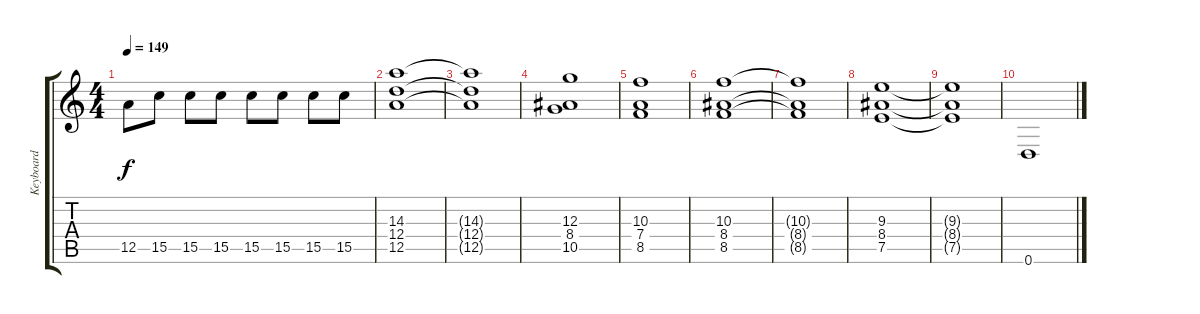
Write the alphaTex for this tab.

\track ("Keyboard" "Keyboard") {instrument synthstrings1}
\staff {score tabs}
\tuning (E5 B4 G4 D4 A3 D3) {hide}
\ts (4 4)
\tempo 149
\clef g2
\ks c
12.5{t}.8{dy f} 15.5.8 15.5.8 15.5.8 15.5.8 15.5.8 15.5.8 15.5.8 |
(14.3 12.4 12.5).1 |
(14.3{t} 12.4{t} 12.5{t}).1 |
(12.3 8.4 10.5).1 |
(10.3 7.4 8.5).1 |
(10.3 8.4 8.5).1 |
(10.3{t} 8.4{t} 8.5{t}).1 |
(9.3 8.4 7.5).1 |
(9.3{t} 8.4{t} 7.5{t}).1 |
0.6.1
